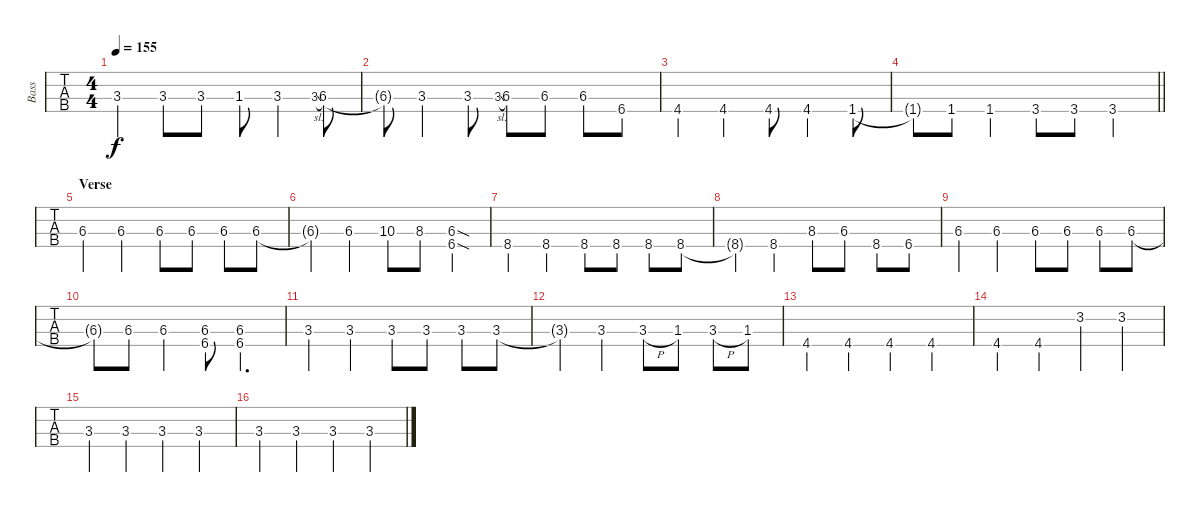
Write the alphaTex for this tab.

\track ("Bass" "Bass") {instrument electricbassfinger}
\staff {tabs}
\tuning (G2 D2 A1 E1) {hide}
\ts (4 4)
\tempo 155
\clef f4
\ks eb
3.3.4{dy f} 3.3.8 3.3.8 1.3.8 3.3{st}.4 3.3{sl}.8{gr} 6.3.8 |
6.3{t}.8 3.3.4 3.3.8 3.3{sl}.8{gr} 6.3.8 6.3.8 6.3.8 6.4.8 |
4.4.4 4.4.4 4.4.8 4.4.4 1.4.8 |
\barLineRight lightlight
1.4{t}.8 1.4.8 1.4.4 3.4.8 3.4.8 3.4.4 |
\section ("" "Verse")
6.3.4 6.3.4 6.3.8 6.3.8 6.3.8 6.3.8 |
6.3{t}.4 6.3.4 10.3.8 8.3.8 (6.3{sod} 6.4{sod}).4 |
8.4.4 8.4.4 8.4.8 8.4.8 8.4.8 8.4.8 |
8.4{t}.4 8.4.4 8.3.8 6.3.8 8.4.8 6.4.8 |
6.3.4 6.3.4 6.3.8 6.3.8 6.3.8 6.3.8 |
6.3{t}.8 6.3.8 6.3.4 (6.3 6.4).8 (6.3 6.4).4{d} |
3.3.4 3.3.4 3.3.8 3.3.8 3.3.8 3.3.8 |
3.3{t}.4 3.3.4 3.3{h}.8 1.3.8 3.3{h}.8 1.3.8 |
4.4.4 4.4.4 4.4.4 4.4.4 |
4.4.4 4.4.4 3.2.4 3.2.4 |
3.3.4 3.3.4 3.3.4 3.3.4 |
3.3.4 3.3.4 3.3.4 3.3.4
